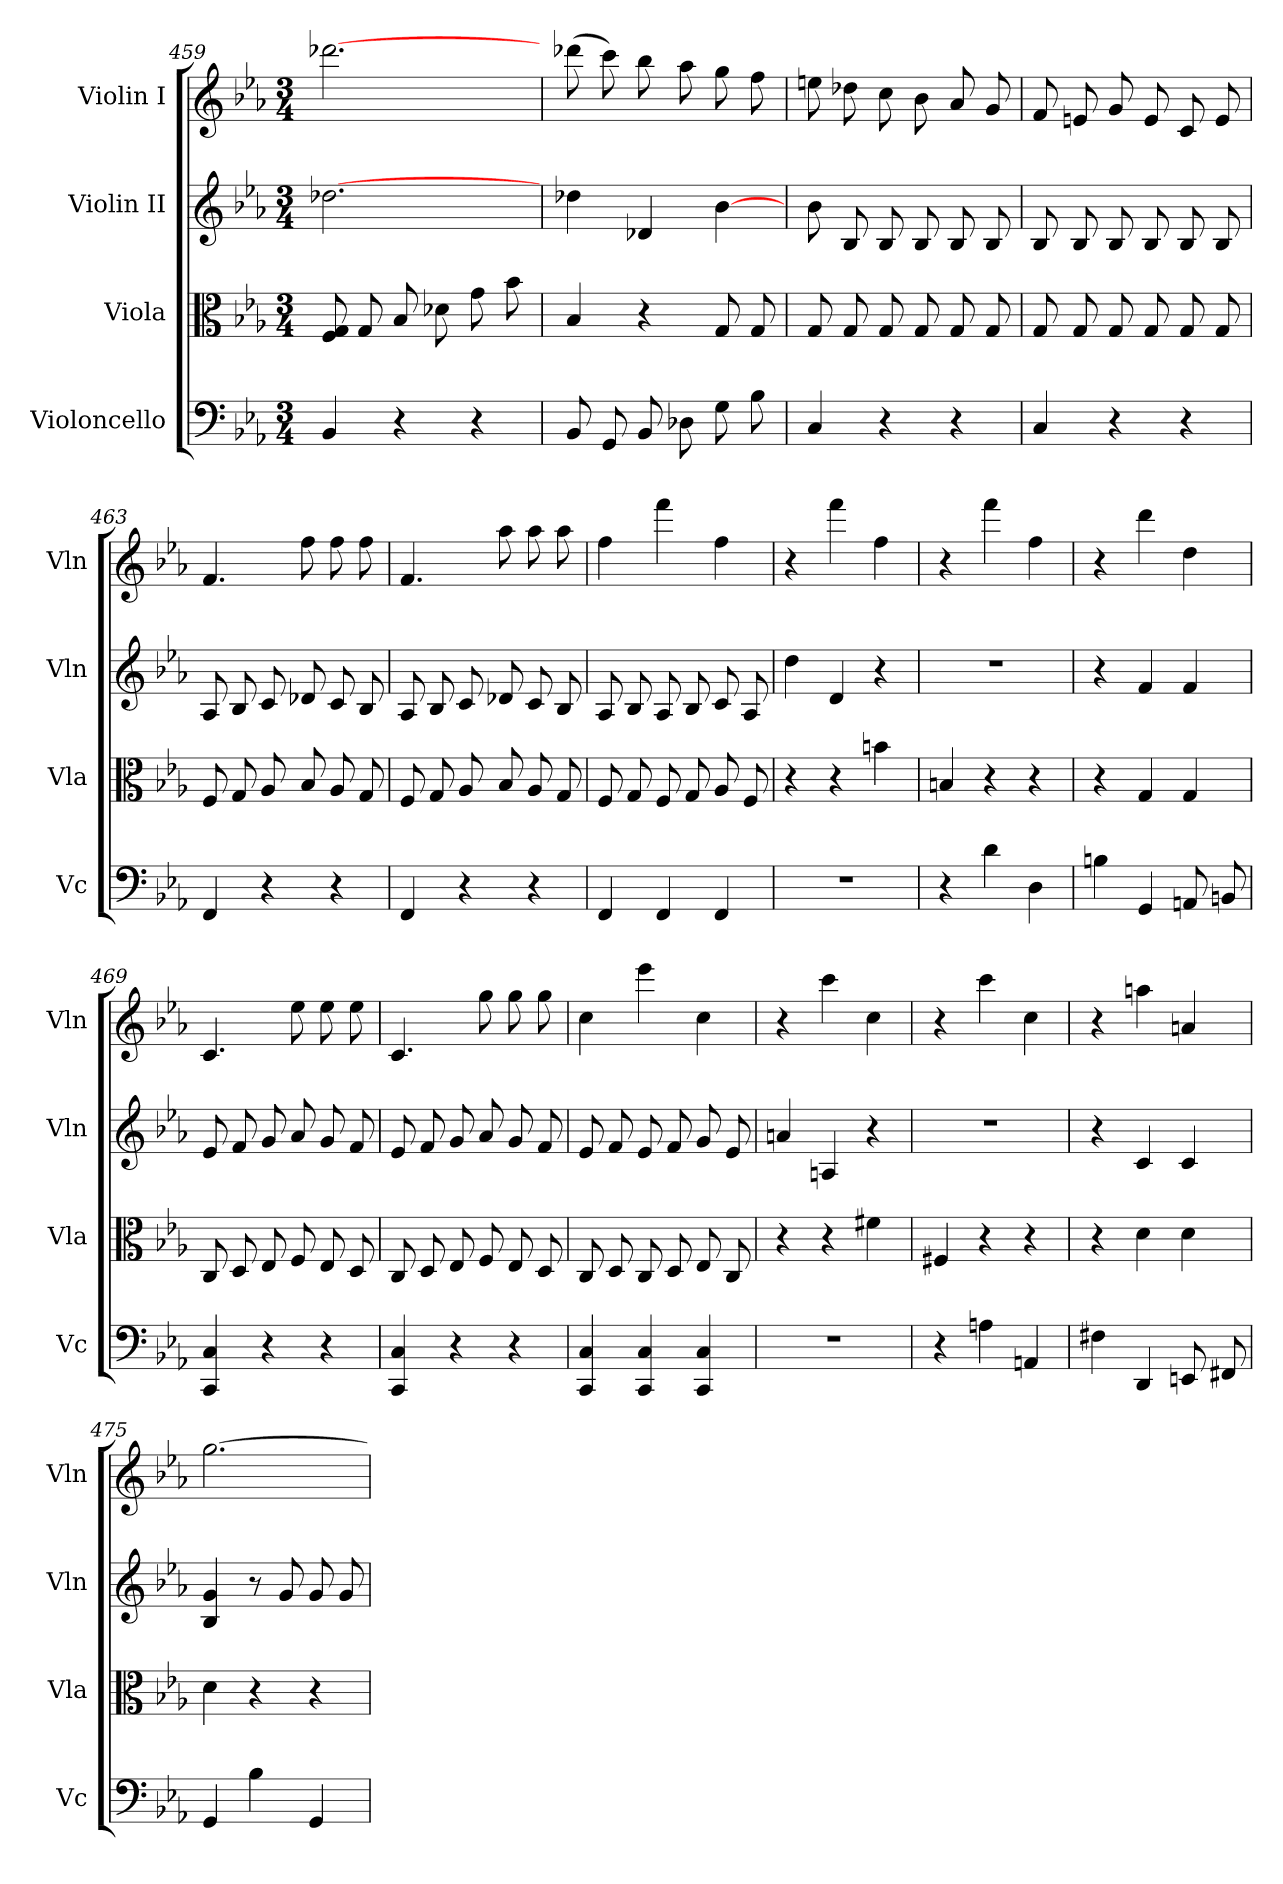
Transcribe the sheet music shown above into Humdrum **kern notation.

**kern	**kern	**kern	**kern
*part4	*part3	*part2	*part1
*staff4	*staff3	*staff2	*staff1
*I"Violoncello	*I"Viola	*I"Violin II	*I"Violin I
*I'Vc	*I'Vla	*I'Vln	*I'Vln
*clefF4	*clefC3	*clefG2	*clefG2
*k[b-e-a-]	*k[b-e-a-]	*k[b-e-a-]	*k[b-e-a-]
*c:	*c:	*c:	*c:
*M3/4	*M3/4	*M3/4	*M3/4
=459	=459	=459	=459
4BB-	8F 8G	[2.dd-X	[2.ddd-X
.	8G	.	.
4r	8B-	.	.
.	8d-X	.	.
4r	8g	.	.
.	8b-	.	.
=460	=460	=460	=460
8BB-	4B-	4dd-X	(8ddd-X
8GG	.	.	8ccc)
8BB-	4r	4d-X	8bb-
8D-X	.	.	8aa-
8G	8G	[4b-	8gg
8B-	8G	.	8ff
=461	=461	=461	=461
4C	8G	8b-	8een
.	8G	8B-	8dd-X
4r	8G	8B-	8cc
.	8G	8B-	8b-
4r	8G	8B-	8a-
.	8G	8B-	8g
=462	=462	=462	=462
4C	8G	8B-	8f
.	8G	8B-	8en
4r	8G	8B-	8g
.	8G	8B-	8e
4r	8G	8B-	8c
.	8G	8B-	8e
=463	=463	=463	=463
4FF	8F	8A-	4.f
.	8G	8B-	.
4r	8A-	8c	.
.	8B-	8d-X	8ff
4r	8A-	8c	8ff
.	8G	8B-	8ff
=464	=464	=464	=464
4FF	8F	8A-	4.f
.	8G	8B-	.
4r	8A-	8c	.
.	8B-	8d-X	8aa-
4r	8A-	8c	8aa-
.	8G	8B-	8aa-
=465	=465	=465	=465
4FF	8F	8A-	4ff
.	8G	8B-	.
4FF	8F	8A-	4fff
.	8G	8B-	.
4FF	8A-	8c	4ff
.	8F	8A-	.
=466	=466	=466	=466
2.r	4r	4dd	4r
.	4r	4d	4fff
.	4bn	4r	4ff
=467	=467	=467	=467
4r	4Bn	2.r	4r
4d	4r	.	4fff
4D	4r	.	4ff
=468	=468	=468	=468
4Bn	4r	4r	4r
4GG	4G	4f	4ddd
8AAn	4G	4f	4dd
8BBn	.	.	.
=469	=469	=469	=469
4CC 4C	8C	8e-	4.c
.	8D	8f	.
4r	8E-	8g	.
.	8F	8a-	8ee-
4r	8E-	8g	8ee-
.	8D	8f	8ee-
=470	=470	=470	=470
4CC 4C	8C	8e-	4.c
.	8D	8f	.
4r	8E-	8g	.
.	8F	8a-	8gg
4r	8E-	8g	8gg
.	8D	8f	8gg
=471	=471	=471	=471
4CC 4C	8C	8e-	4cc
.	8D	8f	.
4CC 4C	8C	8e-	4eee-
.	8D	8f	.
4CC 4C	8E-	8g	4cc
.	8C	8e-	.
=472	=472	=472	=472
2.r	4r	4an	4r
.	4r	4An	4ccc
.	4f#X	4r	4cc
=473	=473	=473	=473
4r	4F#X	2.r	4r
4An	4r	.	4ccc
4AAn	4r	.	4cc
=474	=474	=474	=474
4F#X	4r	4r	4r
4DD	4d	4c	4aan
8EEn	4d	4c	4an
8FF#X	.	.	.
=475	=475	=475	=475
4GG	4d	4B- 4g	[2.gg
4B-	4r	8r	.
.	.	8g	.
4GG	4r	8g	.
.	.	8g	.
=	=	=	=
*-	*-	*-	*-
